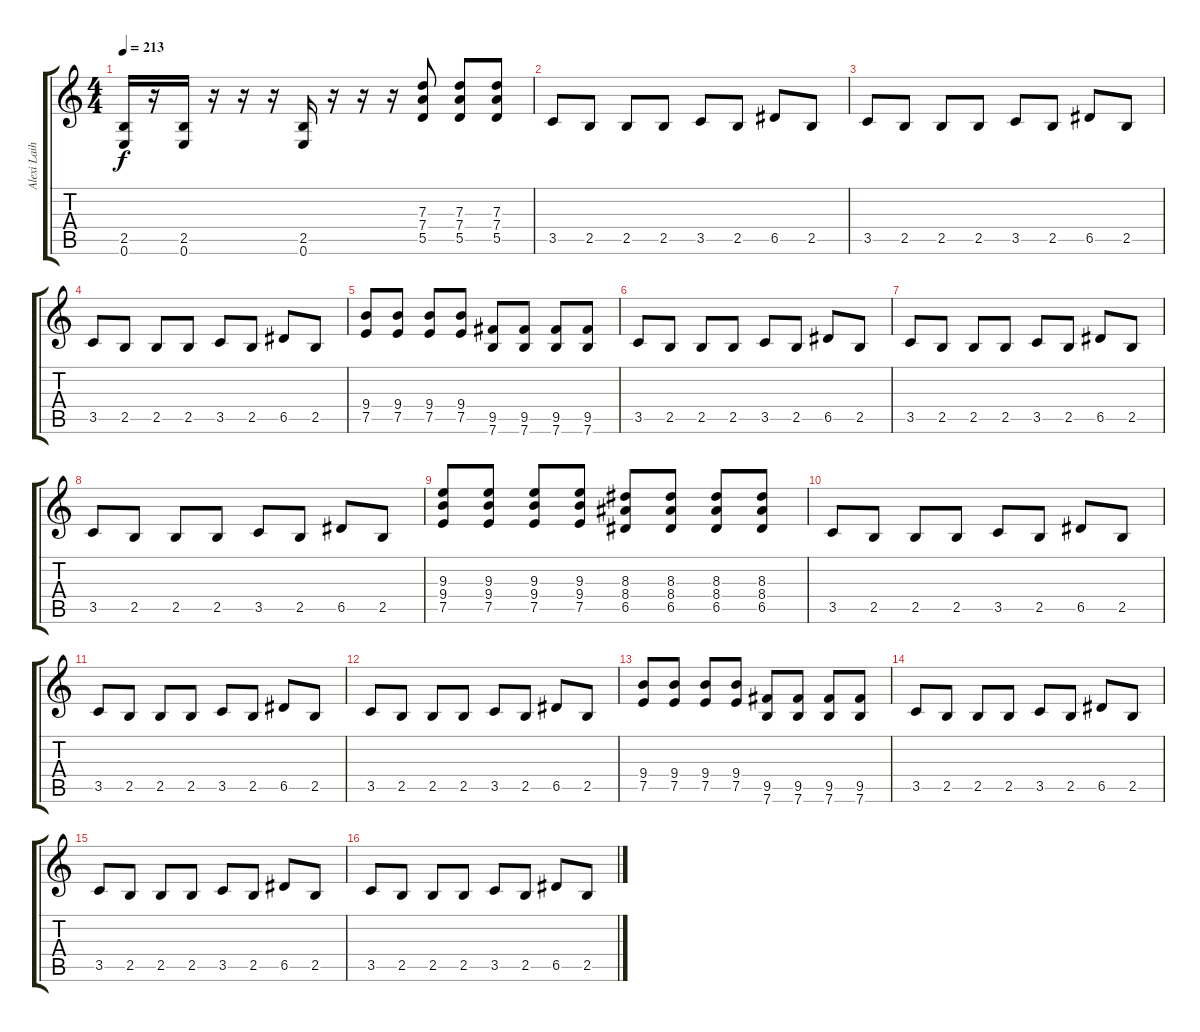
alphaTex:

\track ("Alexi Laiho" "Alexi Laih") {instrument distortionguitar}
\staff {score tabs}
\tuning (E4 B3 G3 D3 A2 E2) {hide}
\ts (4 4)
\tempo 213
\clef g2
\ks c
(2.5 0.6).16{dy f} r.16 (2.5 0.6).16 r.16 r.16 r.16 (2.5 0.6).16 r.16 r.16 r.16 (7.3 7.4 5.5).8 (7.3 7.4 5.5).8 (7.3 7.4 5.5).8 |
3.5.8 2.5.8 2.5.8 2.5.8 3.5.8 2.5.8 6.5.8 2.5.8 |
3.5.8 2.5.8 2.5.8 2.5.8 3.5.8 2.5.8 6.5.8 2.5.8 |
3.5.8 2.5.8 2.5.8 2.5.8 3.5.8 2.5.8 6.5.8 2.5.8 |
(9.4 7.5).8 (9.4 7.5).8 (9.4 7.5).8 (9.4 7.5).8 (9.5 7.6).8 (9.5 7.6).8 (9.5 7.6).8 (9.5 7.6).8 |
3.5.8 2.5.8 2.5.8 2.5.8 3.5.8 2.5.8 6.5.8 2.5.8 |
3.5.8 2.5.8 2.5.8 2.5.8 3.5.8 2.5.8 6.5.8 2.5.8 |
3.5.8 2.5.8 2.5.8 2.5.8 3.5.8 2.5.8 6.5.8 2.5.8 |
(9.3 9.4 7.5).8 (9.3 9.4 7.5).8 (9.3 9.4 7.5).8 (9.3 9.4 7.5).8 (8.3 8.4 6.5).8 (8.3 8.4 6.5).8 (8.3 8.4 6.5).8 (8.3 8.4 6.5).8 |
3.5.8 2.5.8 2.5.8 2.5.8 3.5.8 2.5.8 6.5.8 2.5.8 |
3.5.8 2.5.8 2.5.8 2.5.8 3.5.8 2.5.8 6.5.8 2.5.8 |
3.5.8 2.5.8 2.5.8 2.5.8 3.5.8 2.5.8 6.5.8 2.5.8 |
(9.4 7.5).8 (9.4 7.5).8 (9.4 7.5).8 (9.4 7.5).8 (9.5 7.6).8 (9.5 7.6).8 (9.5 7.6).8 (9.5 7.6).8 |
3.5.8 2.5.8 2.5.8 2.5.8 3.5.8 2.5.8 6.5.8 2.5.8 |
3.5.8 2.5.8 2.5.8 2.5.8 3.5.8 2.5.8 6.5.8 2.5.8 |
3.5.8 2.5.8 2.5.8 2.5.8 3.5.8 2.5.8 6.5.8 2.5.8
